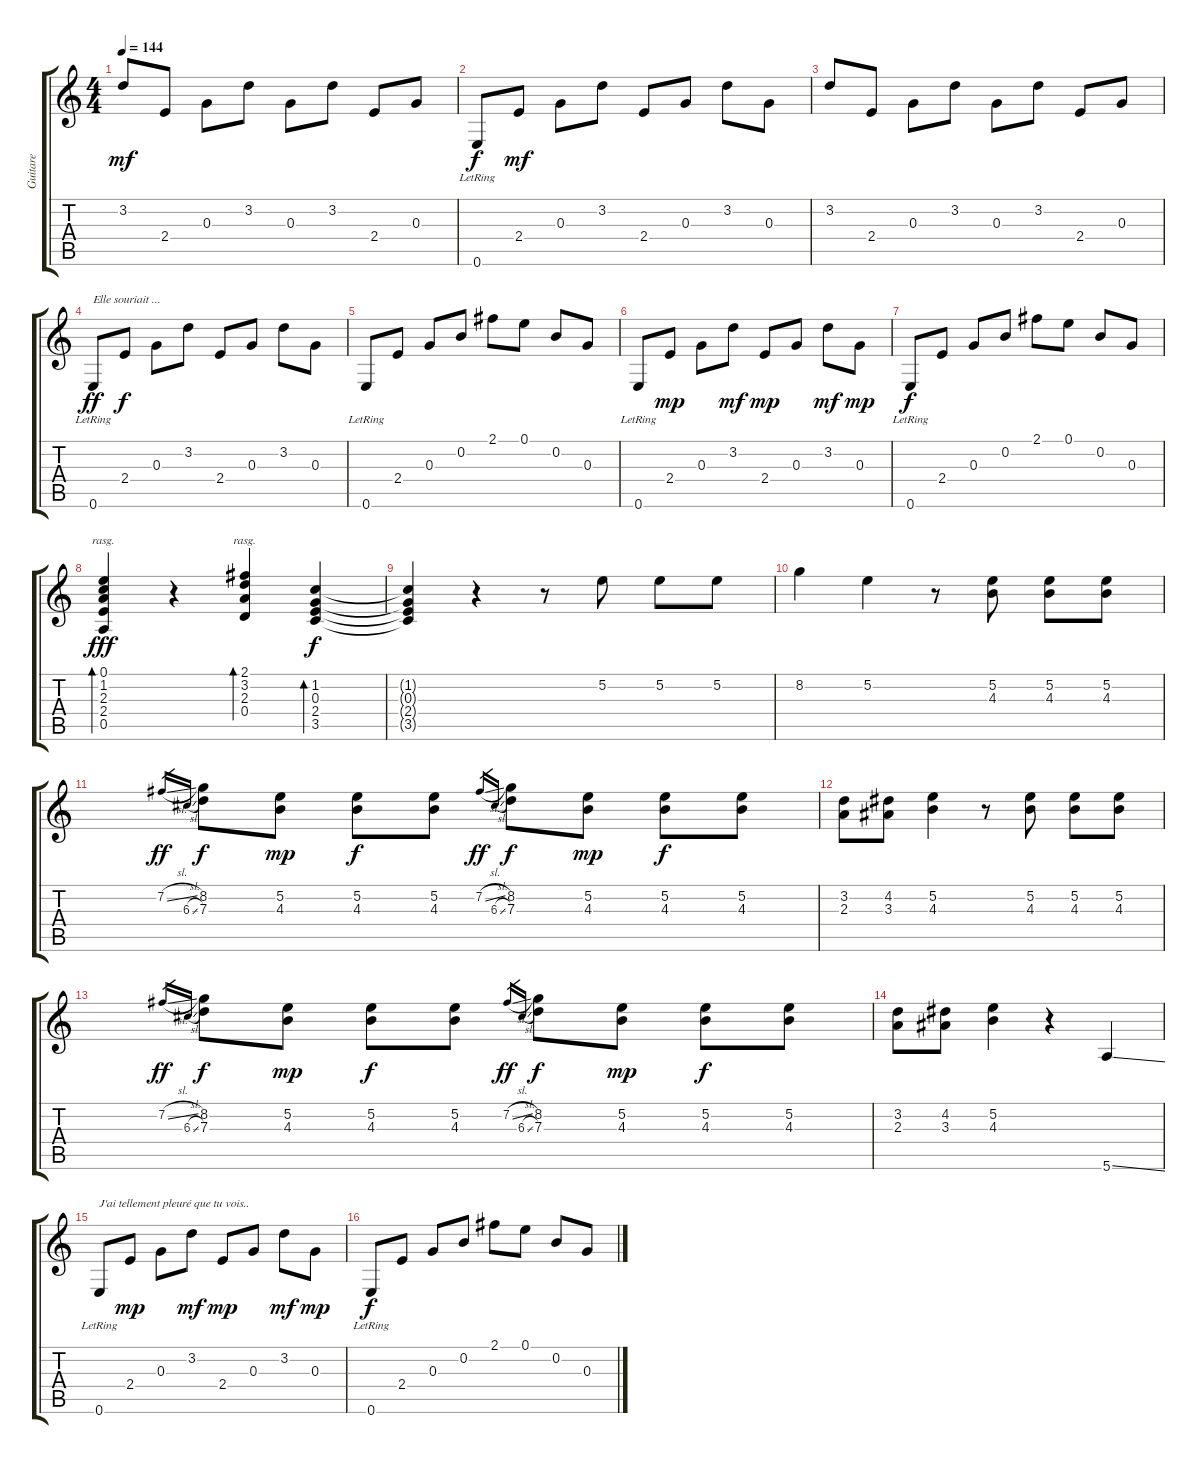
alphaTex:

\track ("Guitare" "Guitare") {instrument acousticguitarsteel}
\staff {score tabs}
\tuning (E4 B3 G3 D3 A2 E2) {hide}
\ts (4 4)
\tempo 144
\clef g2
\ks c
3.2.8{dy mf} 2.4.8 0.3.8 3.2.8 0.3.8 3.2.8 2.4.8 0.3.8 |
0.6{lr}.8{dy f} 2.4.8{dy mf} 0.3.8 3.2.8 2.4.8 0.3.8 3.2.8 0.3.8 |
3.2.8 2.4.8 0.3.8 3.2.8 0.3.8 3.2.8 2.4.8 0.3.8 |
0.6{lr}.8{txt "Elle souriait ..." dy ff} 2.4.8{dy f} 0.3.8 3.2.8 2.4.8 0.3.8 3.2.8 0.3.8 |
0.6{lr}.8 2.4.8 0.3.8 0.2.8 2.1.8 0.1.8 0.2.8 0.3.8 |
0.6{lr}.8 2.4.8{dy mp} 0.3.8 3.2.8{dy mf} 2.4.8{dy mp} 0.3.8 3.2.8{dy mf} 0.3.8{dy mp} |
0.6{lr}.8{dy f} 2.4.8 0.3.8 0.2.8 2.1.8 0.1.8 0.2.8 0.3.8 |
(0.1 1.2 2.3 2.4 0.5).4{bd 240 rasg ii dy fff} r.4 (2.1 3.2 2.3 0.4).4{bd 120 rasg ii} (1.2 0.3 2.4 3.5).4{bd 60 dy f} |
(1.2{t} 0.3{t} 2.4{t} 3.5{t}).4 r.4 r.8 5.2.8 5.2.8 5.2.8 |
8.2.4 5.2.4 r.8 (5.2 4.3).8 (5.2 4.3).8 (5.2 4.3).8 |
7.2{sl}.16{gr dy ff} 6.3{sl}.16{gr} (8.2 7.3).8{dy f} (5.2 4.3).8{dy mp} (5.2 4.3).8{dy f} (5.2 4.3).8 7.2{sl}.16{gr dy ff} 6.3{sl}.16{gr} (8.2 7.3).8{dy f} (5.2 4.3).8{dy mp} (5.2 4.3).8{dy f} (5.2 4.3).8 |
(3.2 2.3).8 (4.2 3.3).8 (5.2 4.3).4 r.8 (5.2 4.3).8 (5.2 4.3).8 (5.2 4.3).8 |
7.2{sl}.16{gr dy ff} 6.3{sl}.16{gr} (8.2 7.3).8{dy f} (5.2 4.3).8{dy mp} (5.2 4.3).8{dy f} (5.2 4.3).8 7.2{sl}.16{gr dy ff} 6.3{sl}.16{gr} (8.2 7.3).8{dy f} (5.2 4.3).8{dy mp} (5.2 4.3).8{dy f} (5.2 4.3).8 |
(3.2 2.3).8 (4.2 3.3).8 (5.2 4.3).4 r.4 5.6{ss}.4 |
0.6{lr}.8{txt "J'ai tellement pleuré que tu vois.."} 2.4.8{dy mp} 0.3.8 3.2.8{dy mf} 2.4.8{dy mp} 0.3.8 3.2.8{dy mf} 0.3.8{dy mp} |
0.6{lr}.8{dy f} 2.4.8 0.3.8 0.2.8 2.1.8 0.1.8 0.2.8 0.3.8
